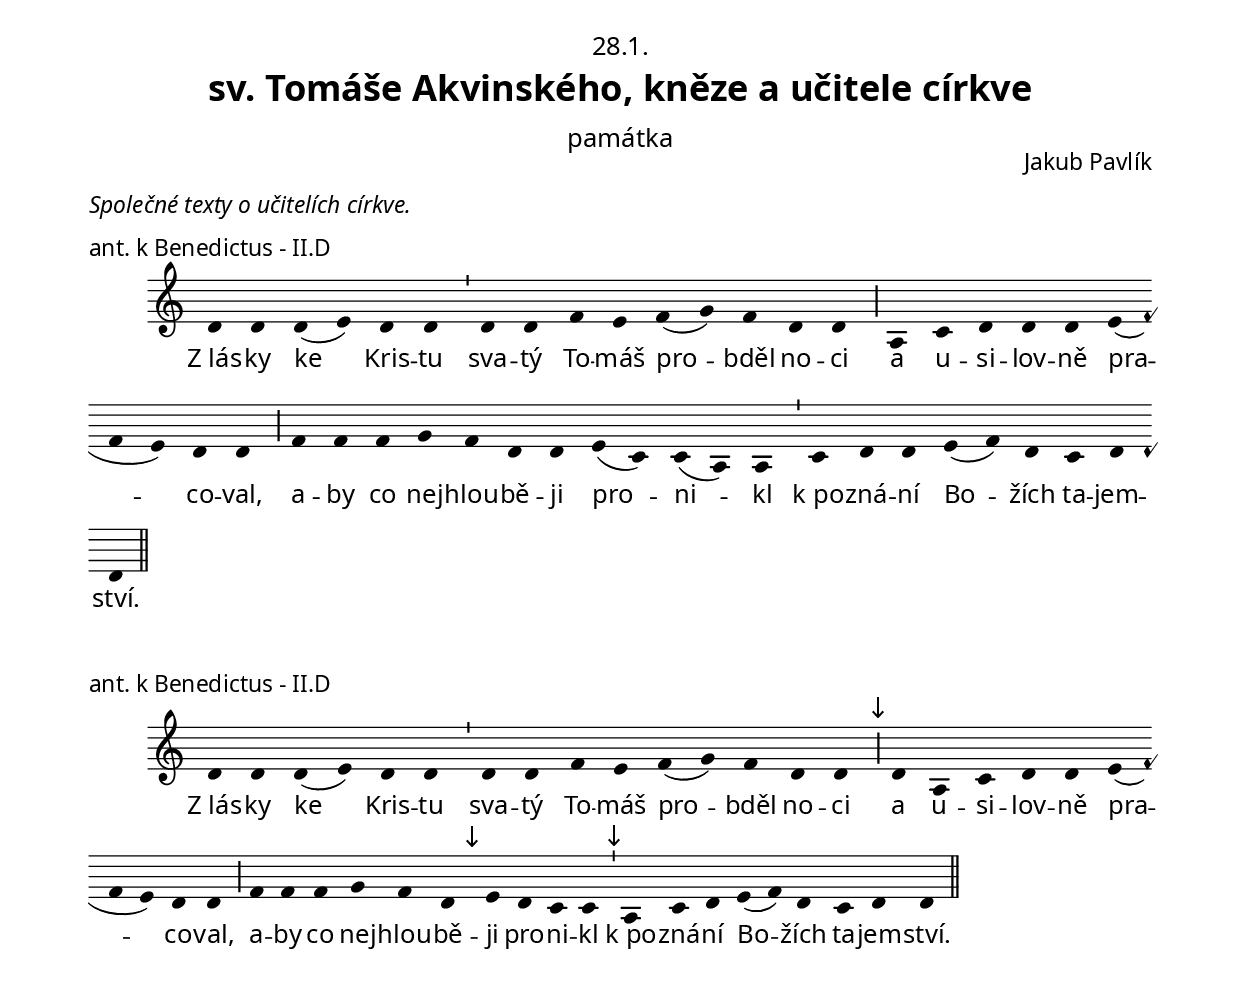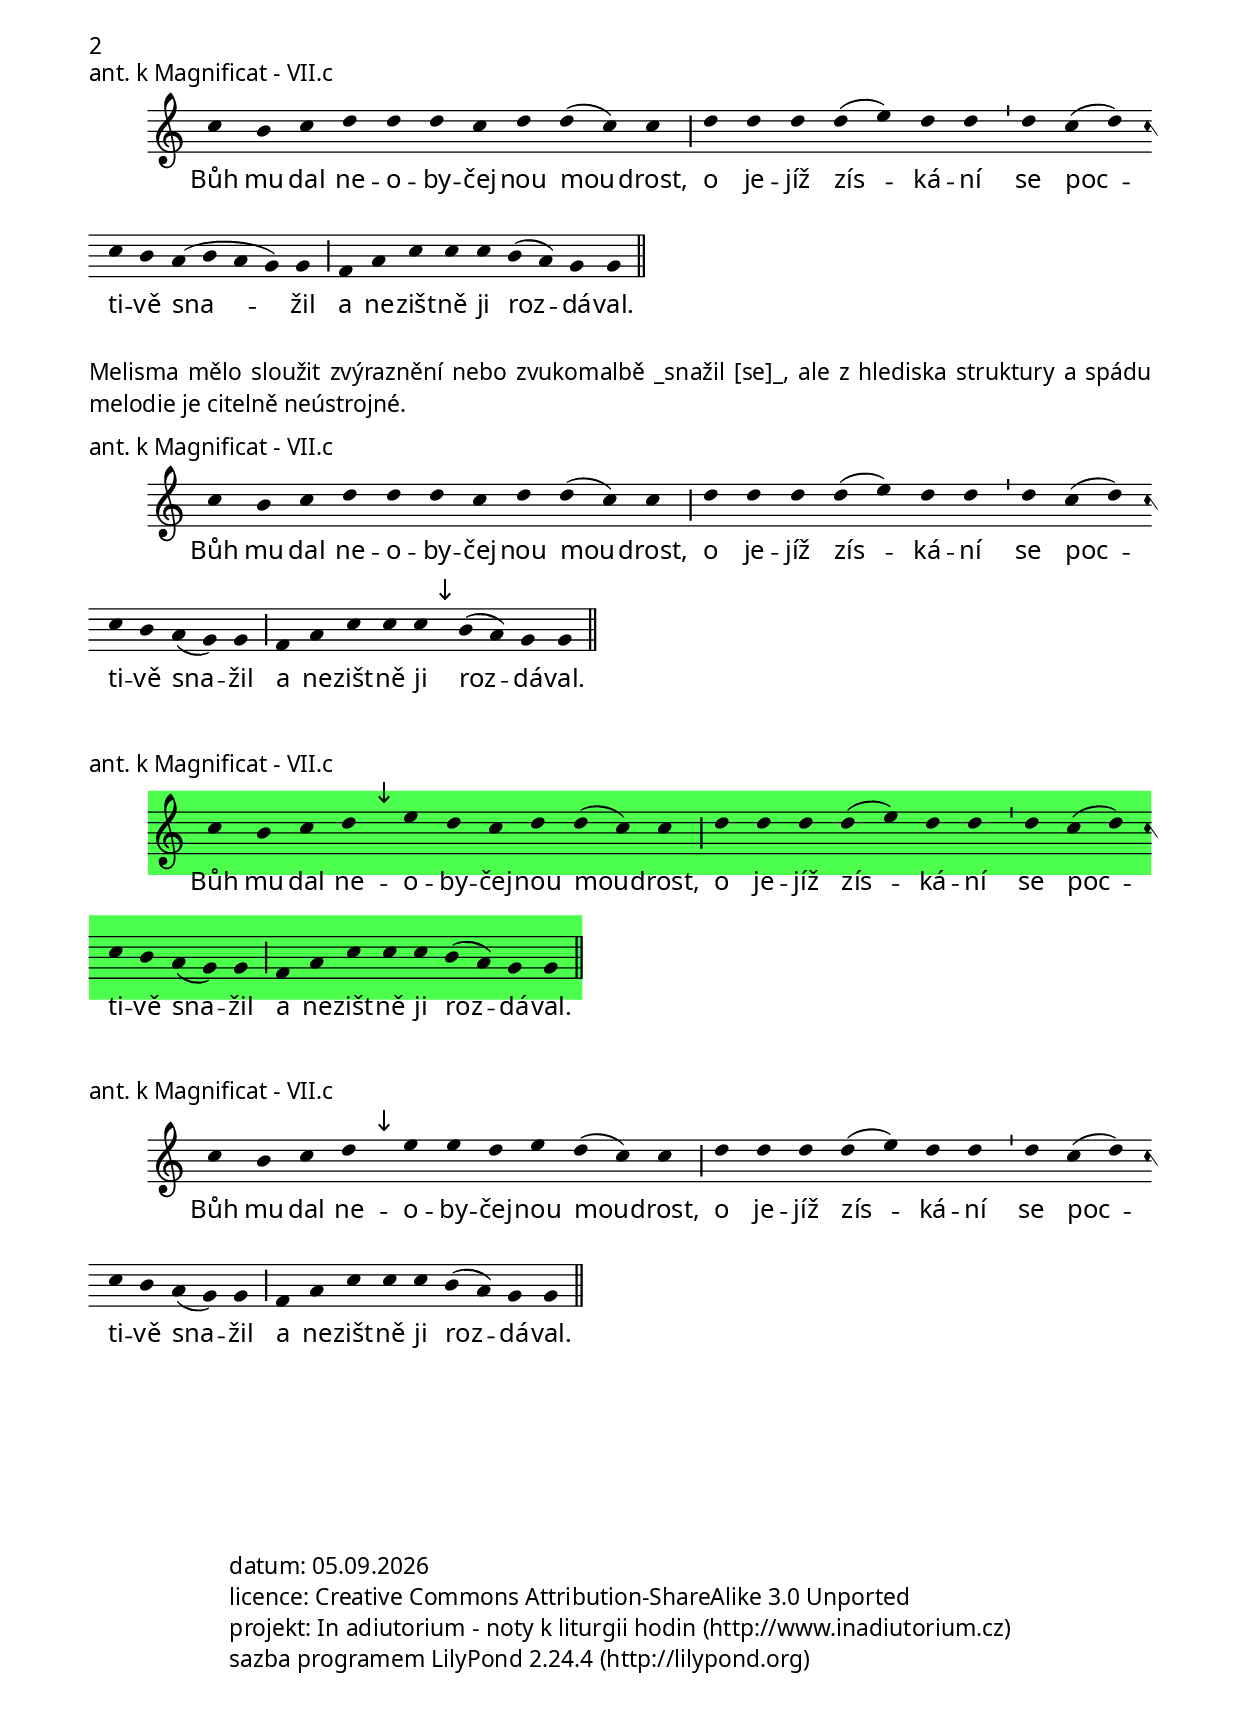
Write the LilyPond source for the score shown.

\version "2.17.24"

\include "../spolecne.ly"

\header {
  title = \markup\titleSvatek
            "sv. Tomáše Akvinského, kněze a učitele církve"
            památka
            28.1.
  composer = "Jakub Pavlík"
}

\markup\communia #'(#:ucitel)

\score {
  \relative c' {
    \choralniRezim
    d4 d d( e) d d \barMin
    d d f e f( g) f d d \barMaior
    a c d d d e( f e) d d \barMaior
    f f f g f d d e( c) c( a) a \barMin
    c d d e( f) d c d d \barFinalis
  }
  \addlyrics {
    Z_lás -- ky ke Kris -- tu
    sva -- tý To -- máš pro -- bděl no -- ci
    a u -- si -- lov -- ně pra -- co -- val,
    a -- by co nej -- hlou -- bě -- ji pro -- ni -- kl
    k_po -- zná -- ní Bo -- žích ta -- jem -- ství.
  }
  \header {
    quid = "ant. k Benedictus"
    modus = "II"
    differentia = "D"
    psalmus = ""
    id = "aben"
    piece = \markup {\sestavTitulekBezZalmu}
  }
}

\score {
  \relative c' {
    \choralniRezim
    d4 d d( e) d d \barMin
    d d f e f( g) f d d \barMaior
    \mark\sipka d a c d d e( f e) d d \barMaior
    f f f g f d \mark\sipka e d c c \barMin
    \mark\sipka a c d e( f) d c d d \barFinalis
  }
  \addlyrics {
    Z_lás -- ky ke Kris -- tu
    sva -- tý To -- máš pro -- bděl no -- ci
    a u -- si -- lov -- ně pra -- co -- val,
    a -- by co nej -- hlou -- bě -- ji pro -- ni -- kl
    k_po -- zná -- ní Bo -- žích ta -- jem -- ství.
  }
  \header {
    quid = "ant. k Benedictus"
    modus = "II"
    differentia = "D"
    psalmus = ""
    id = "aben"
    piece = \markup {\sestavTitulekBezZalmu}
  }
}

\pageBreak

\score {
  \relative c'' {
    \choralniRezim
    c4 b c d d d c d d( c) c \barMaior
    d d d d( e) d d \barMin d c( d) c b a( b a g) g \barMaior
    f a c c c b( a) g g \barFinalis
  }
  \addlyrics {
    Bůh mu dal ne -- o -- by -- čej -- nou mou -- drost,
    o je -- jíž zís -- ká -- ní se poc -- ti -- vě sna -- žil
    a ne -- zišt -- ně ji roz -- dá -- val.
  }
  \header {
    quid = "ant. k Magnificat"
    modus = "VII"
    differentia = "c"
    psalmus = ""
    id = "amag"
    piece = \markup {\sestavTitulekBezZalmu}
  }
}

\markup\justify{
  Melisma mělo sloužit zvýraznění nebo zvukomalbě _snažil [se]_,
  ale z hlediska struktury a spádu melodie je citelně neústrojné.
}

\score {
  \relative c'' {
    \choralniRezim
    c4 b c d d d c d d( c) c \barMaior
    d d d d( e) d d \barMin d c( d) c b a( g) g \barMaior
    f a c c c \mark\sipka b( a) g g \barFinalis
  }
  \addlyrics {
    Bůh mu dal ne -- o -- by -- čej -- nou mou -- drost,
    o je -- jíž zís -- ká -- ní se poc -- ti -- vě sna -- žil
    a ne -- zišt -- ně ji roz -- dá -- val.
  }
  \header {
    quid = "ant. k Magnificat"
    modus = "VII"
    differentia = "c"
    psalmus = ""
    id = "amag"
    piece = \markup {\sestavTitulekBezZalmu}
  }
}

\score {
  \relative c'' {
    \zvyraznovacZeleny
    \choralniRezim
    c4 b c d \mark\sipka e d c d d( c) c \barMaior
    d d d d( e) d d \barMin d c( d) c b a( g) g \barMaior
    f a c c c b( a) g g \barFinalis
  }
  \addlyrics {
    Bůh mu dal ne -- o -- by -- čej -- nou mou -- drost,
    o je -- jíž zís -- ká -- ní se poc -- ti -- vě sna -- žil
    a ne -- zišt -- ně ji roz -- dá -- val.
  }
  \header {
    quid = "ant. k Magnificat"
    modus = "VII"
    differentia = "c"
    psalmus = ""
    id = "amag"
    piece = \markup {\sestavTitulekBezZalmu}
  }
}

\score {
  \relative c'' {
    \choralniRezim
    c4 b c d \mark\sipka e e d e d( c) c \barMaior
    d d d d( e) d d \barMin d c( d) c b a( g) g \barMaior
    f a c c c b( a) g g \barFinalis
  }
  \addlyrics {
    Bůh mu dal ne -- o -- by -- čej -- nou mou -- drost,
    o je -- jíž zís -- ká -- ní se poc -- ti -- vě sna -- žil
    a ne -- zišt -- ně ji roz -- dá -- val.
  }
  \header {
    quid = "ant. k Magnificat"
    modus = "VII"
    differentia = "c"
    psalmus = ""
    id = "amag"
    piece = \markup {\sestavTitulekBezZalmu}
  }
}